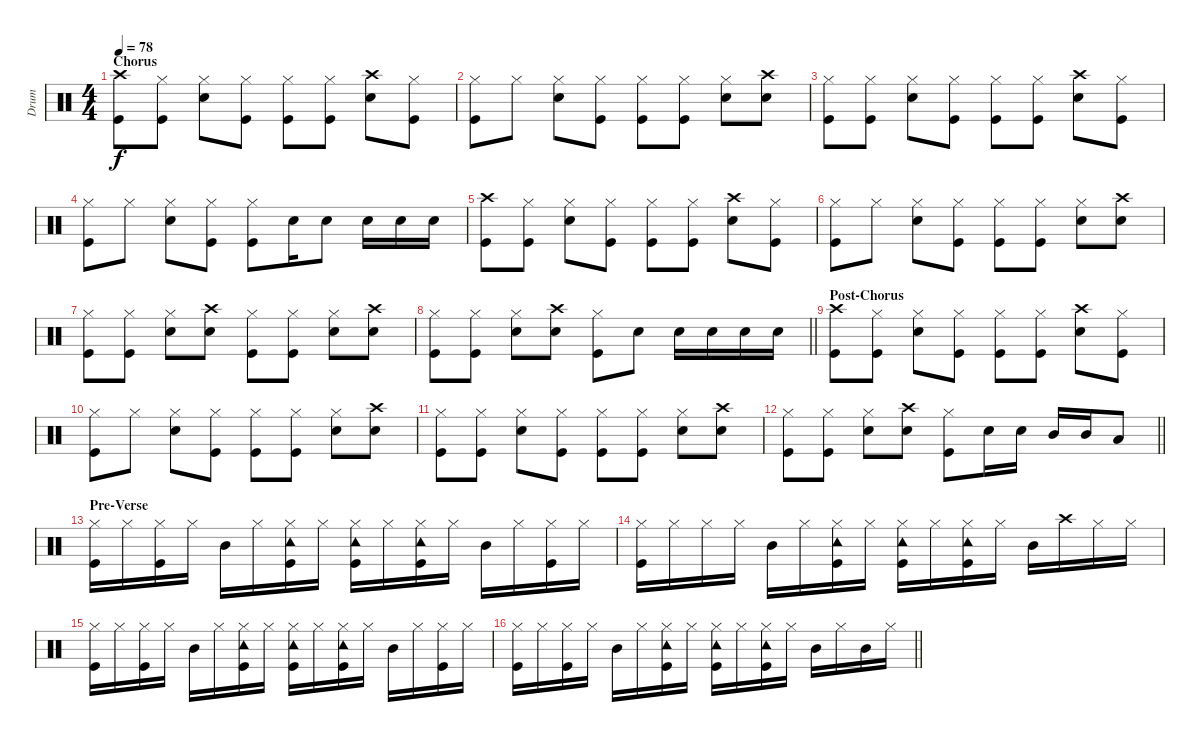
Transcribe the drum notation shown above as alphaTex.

\track ("Drum" "Drum") {instrument percussion}
\staff {score}
\articulation defaults
\ts (4 4)
\section ("" "Chorus")
\tempo 78
\clef neutral
\ks c
("Crash high (hit)" "Kick (hit)").8{dy f} ("Hi-Hat (closed)" "Kick (hit)").8 ("Hi-Hat (closed)" "Snare (hit) 2").8 ("Hi-Hat (closed)" "Kick (hit)").8 ("Hi-Hat (closed)" "Kick (hit)").8 ("Hi-Hat (closed)" "Kick (hit)").8 ("Crash high (hit)" "Snare (hit) 2").8 ("Hi-Hat (closed)" "Kick (hit)").8 |
("Hi-Hat (closed)" "Kick (hit)").8 "Hi-Hat (closed)".8 ("Hi-Hat (closed)" "Snare (hit) 2").8 ("Hi-Hat (closed)" "Kick (hit)").8 ("Hi-Hat (closed)" "Kick (hit)").8 ("Hi-Hat (closed)" "Kick (hit)").8 ("Hi-Hat (closed)" "Snare (hit) 2").8 ("Crash high (hit)" "Snare (hit) 2").8 |
("Hi-Hat (closed)" "Kick (hit)").8 ("Hi-Hat (closed)" "Kick (hit)").8 ("Hi-Hat (closed)" "Snare (hit) 2").8 ("Hi-Hat (closed)" "Kick (hit)").8 ("Hi-Hat (closed)" "Kick (hit)").8 ("Hi-Hat (closed)" "Kick (hit)").8 ("Crash high (hit)" "Snare (hit) 2").8 ("Hi-Hat (closed)" "Kick (hit)").8 |
("Hi-Hat (closed)" "Kick (hit)").8 "Hi-Hat (closed)".8 ("Hi-Hat (closed)" "Snare (hit) 2").8 ("Hi-Hat (closed)" "Kick (hit)").8 ("Hi-Hat (closed)" "Kick (hit)").8 "Snare (hit) 2".16 "Snare (hit) 2".8 "Snare (hit) 2".16 "Snare (hit) 2".16 "Snare (hit) 2".16 |
("Crash high (hit)" "Kick (hit)").8 ("Hi-Hat (closed)" "Kick (hit)").8 ("Hi-Hat (closed)" "Snare (hit) 2").8 ("Hi-Hat (closed)" "Kick (hit)").8 ("Hi-Hat (closed)" "Kick (hit)").8 ("Hi-Hat (closed)" "Kick (hit)").8 ("Crash high (hit)" "Snare (hit) 2").8 ("Hi-Hat (closed)" "Kick (hit)").8 |
("Hi-Hat (closed)" "Kick (hit)").8 "Hi-Hat (closed)".8 ("Hi-Hat (closed)" "Snare (hit) 2").8 ("Hi-Hat (closed)" "Kick (hit)").8 ("Hi-Hat (closed)" "Kick (hit)").8 ("Hi-Hat (closed)" "Kick (hit)").8 ("Hi-Hat (closed)" "Snare (hit) 2").8 ("Crash high (hit)" "Snare (hit) 2").8 |
("Hi-Hat (closed)" "Kick (hit)").8 ("Hi-Hat (closed)" "Kick (hit)").8 ("Hi-Hat (closed)" "Snare (hit) 2").8 ("Crash high (hit)" "Snare (hit) 2").8 ("Hi-Hat (closed)" "Kick (hit)").8 ("Hi-Hat (closed)" "Kick (hit)").8 ("Hi-Hat (closed)" "Snare (hit) 2").8 ("Crash high (hit)" "Snare (hit) 2").8 |
\barLineRight lightlight
("Hi-Hat (closed)" "Kick (hit)").8 ("Hi-Hat (closed)" "Kick (hit)").8 ("Hi-Hat (closed)" "Snare (hit) 2").8 ("Crash high (hit)" "Snare (hit) 2").8 ("Hi-Hat (closed)" "Kick (hit)").8 "Snare (hit) 2".8 "Snare (hit) 2".16 "Snare (hit) 2".16 "Snare (hit) 2".16 "Snare (hit) 2".16 |
\section ("" "Post-Chorus")
("Crash high (hit)" "Kick (hit)").8 ("Hi-Hat (closed)" "Kick (hit)").8 ("Hi-Hat (closed)" "Snare (hit) 2").8 ("Hi-Hat (closed)" "Kick (hit)").8 ("Hi-Hat (closed)" "Kick (hit)").8 ("Hi-Hat (closed)" "Kick (hit)").8 ("Crash high (hit)" "Snare (hit) 2").8 ("Hi-Hat (closed)" "Kick (hit)").8 |
("Hi-Hat (closed)" "Kick (hit)").8 "Hi-Hat (closed)".8 ("Hi-Hat (closed)" "Snare (hit) 2").8 ("Hi-Hat (closed)" "Kick (hit)").8 ("Hi-Hat (closed)" "Kick (hit)").8 ("Hi-Hat (closed)" "Kick (hit)").8 ("Hi-Hat (closed)" "Snare (hit) 2").8 ("Crash high (hit)" "Snare (hit) 2").8 |
("Hi-Hat (closed)" "Kick (hit)").8 ("Hi-Hat (closed)" "Kick (hit)").8 ("Hi-Hat (closed)" "Snare (hit) 2").8 ("Hi-Hat (closed)" "Kick (hit)").8 ("Hi-Hat (closed)" "Kick (hit)").8 ("Hi-Hat (closed)" "Kick (hit)").8 ("Hi-Hat (closed)" "Snare (hit) 2").8 ("Crash high (hit)" "Snare (hit) 2").8 |
\barLineRight lightlight
("Hi-Hat (closed)" "Kick (hit)").8 ("Hi-Hat (closed)" "Kick (hit)").8 ("Hi-Hat (closed)" "Snare (hit) 2").8 ("Crash high (hit)" "Snare (hit) 2").8 ("Hi-Hat (closed)" "Kick (hit)").8 "Snare (hit) 2".16 "Snare (hit) 2".16 "Mid Tom (hit)".16 "Mid Tom (hit)".16 "Low Tom (hit)".8 |
\section ("" "Pre-Verse")
("Hi-Hat (closed)" "Kick (hit)").16 "Hi-Hat (closed)".16 ("Hi-Hat (closed)" "Kick (hit)").16 "Hi-Hat (closed)".16 "Mid Tom (hit)".16 "Hi-Hat (closed)".16 ("Hi-Hat (closed)" "Tambourine (hit)" "Kick (hit)").16 "Hi-Hat (closed)".16 ("Hi-Hat (closed)" "Tambourine (hit)" "Kick (hit)").16 "Hi-Hat (closed)".16 ("Hi-Hat (closed)" "Tambourine (hit)" "Kick (hit)").16 "Hi-Hat (closed)".16 "Mid Tom (hit)".16 "Hi-Hat (closed)".16 ("Hi-Hat (closed)" "Kick (hit)").16 "Hi-Hat (closed)".16 |
("Hi-Hat (closed)" "Kick (hit)").16 "Hi-Hat (closed)".16 "Hi-Hat (closed)".16 "Hi-Hat (closed)".16 "Mid Tom (hit)".16 "Hi-Hat (closed)".16 ("Hi-Hat (closed)" "Tambourine (hit)" "Kick (hit)").16 "Hi-Hat (closed)".16 ("Hi-Hat (closed)" "Tambourine (hit)" "Kick (hit)").16 "Hi-Hat (closed)".16 ("Hi-Hat (closed)" "Tambourine (hit)" "Kick (hit)").16 "Hi-Hat (closed)".16 "Mid Tom (hit)".16 "Crash high (hit)".16 "Hi-Hat (closed)".16 "Hi-Hat (closed)".16 |
("Hi-Hat (closed)" "Kick (hit)").16 "Hi-Hat (closed)".16 ("Hi-Hat (closed)" "Kick (hit)").16 "Hi-Hat (closed)".16 "Mid Tom (hit)".16 "Hi-Hat (closed)".16 ("Hi-Hat (closed)" "Tambourine (hit)" "Kick (hit)").16 "Hi-Hat (closed)".16 ("Hi-Hat (closed)" "Tambourine (hit)" "Kick (hit)").16 "Hi-Hat (closed)".16 ("Hi-Hat (closed)" "Tambourine (hit)" "Kick (hit)").16 "Hi-Hat (closed)".16 "Mid Tom (hit)".16 "Hi-Hat (closed)".16 ("Hi-Hat (closed)" "Kick (hit)").16 "Hi-Hat (closed)".16 |
\barLineRight lightlight
("Hi-Hat (closed)" "Kick (hit)").16 "Hi-Hat (closed)".16 ("Hi-Hat (closed)" "Kick (hit)").16 "Hi-Hat (closed)".16 "Mid Tom (hit)".16 "Hi-Hat (closed)".16 ("Hi-Hat (closed)" "Tambourine (hit)" "Kick (hit)").16 "Hi-Hat (closed)".16 ("Hi-Hat (closed)" "Tambourine (hit)" "Kick (hit)").16 "Hi-Hat (closed)".16 ("Hi-Hat (closed)" "Tambourine (hit)" "Kick (hit)").16 "Hi-Hat (closed)".16 "Mid Tom (hit)".16 "Hi-Hat (closed)".16 "Mid Tom (hit)".16 "Hi-Hat (closed)".16
